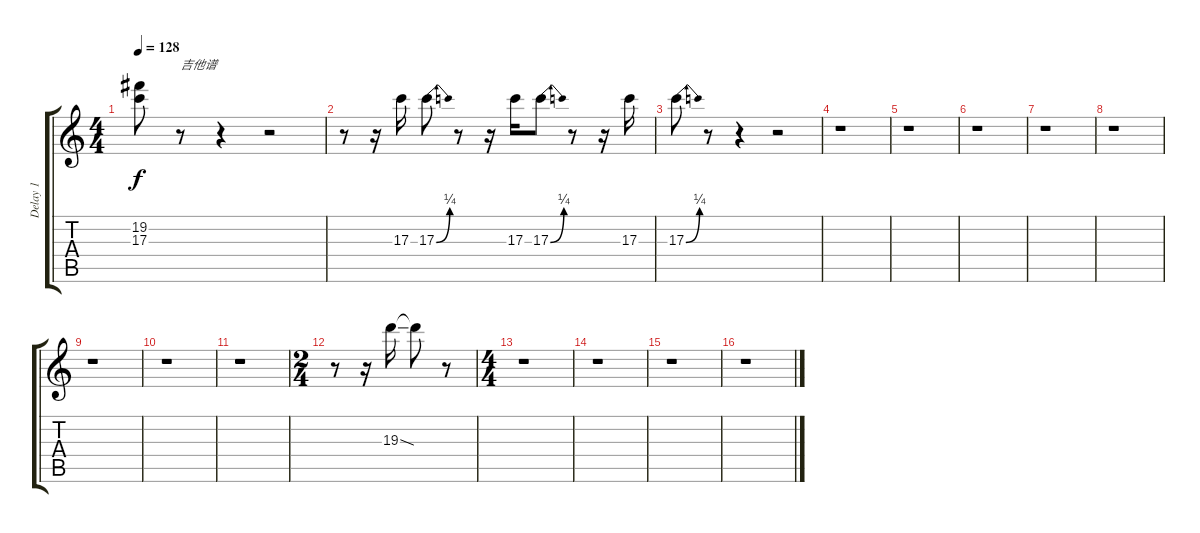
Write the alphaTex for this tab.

\track ("Delay 1" "Delay 1") {instrument distortionguitar}
\staff {score tabs}
\tuning (E4 B3 G3 D3 A2 E2) {hide}
\ts (4 4)
\tempo 128
\clef g2
\ks c
(19.2{t} 17.3{t}).8{dy f} r.8{txt "吉他谱"} r.4 r.2 |
r.8 r.16 17.3.16 17.3{be (bend 0 0 60 1)}.8 r.8 r.16 17.3.16 17.3{be (bend 0 0 60 1)}.8 r.8 r.16 17.3.16 |
17.3{be (bend 0 0 60 1)}.8 r.8 r.4 r.2 |
r.1 |
r.1 |
r.1 |
r.1 |
r.1 |
r.1 |
r.1 |
r.1 |
\ts (2 4)
r.8 r.16 19.3{ss}.16 19.3{t}.8 r.8 |
\ts (4 4)
r.1 |
r.1 |
r.1 |
r.1
